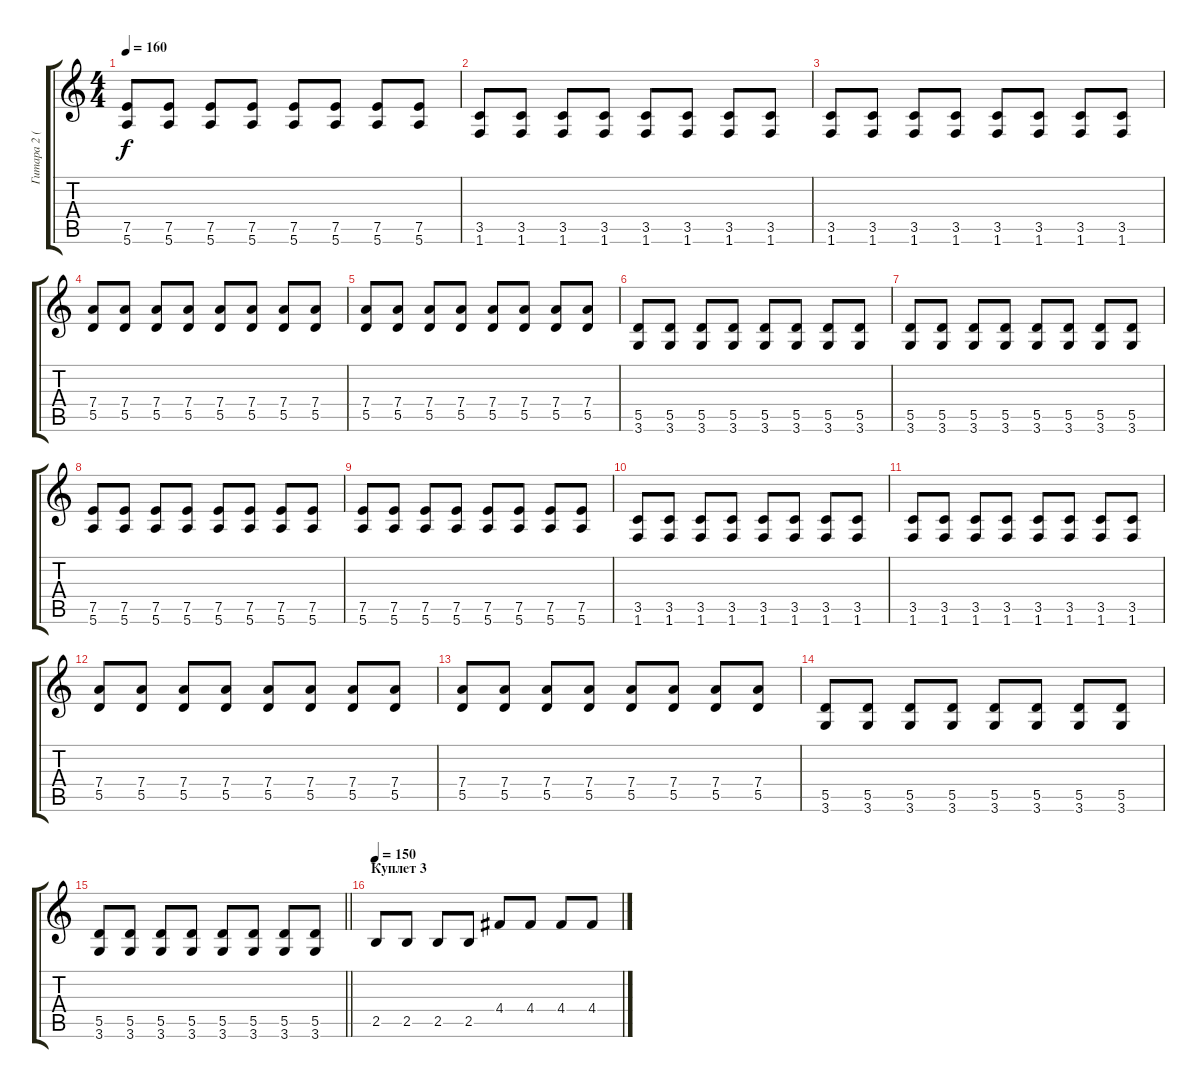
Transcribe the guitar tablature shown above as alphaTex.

\track ("Гитара 2 (ритм)" "Гитара 2 (") {instrument distortionguitar}
\staff {score tabs}
\tuning (E4 B3 G3 D3 A2 E2) {hide}
\ts (4 4)
\tempo 160
\clef g2
\ks c
(7.5 5.6).8{dy f} (7.5 5.6).8 (7.5 5.6).8 (7.5 5.6).8 (7.5 5.6).8 (7.5 5.6).8 (7.5 5.6).8 (7.5 5.6).8 |
(3.5 1.6).8 (3.5 1.6).8 (3.5 1.6).8 (3.5 1.6).8 (3.5 1.6).8 (3.5 1.6).8 (3.5 1.6).8 (3.5 1.6).8 |
(3.5 1.6).8 (3.5 1.6).8 (3.5 1.6).8 (3.5 1.6).8 (3.5 1.6).8 (3.5 1.6).8 (3.5 1.6).8 (3.5 1.6).8 |
(7.4 5.5).8 (7.4 5.5).8 (7.4 5.5).8 (7.4 5.5).8 (7.4 5.5).8 (7.4 5.5).8 (7.4 5.5).8 (7.4 5.5).8 |
(7.4 5.5).8 (7.4 5.5).8 (7.4 5.5).8 (7.4 5.5).8 (7.4 5.5).8 (7.4 5.5).8 (7.4 5.5).8 (7.4 5.5).8 |
(5.5 3.6).8 (5.5 3.6).8 (5.5 3.6).8 (5.5 3.6).8 (5.5 3.6).8 (5.5 3.6).8 (5.5 3.6).8 (5.5 3.6).8 |
(5.5 3.6).8 (5.5 3.6).8 (5.5 3.6).8 (5.5 3.6).8 (5.5 3.6).8 (5.5 3.6).8 (5.5 3.6).8 (5.5 3.6).8 |
(7.5 5.6).8 (7.5 5.6).8 (7.5 5.6).8 (7.5 5.6).8 (7.5 5.6).8 (7.5 5.6).8 (7.5 5.6).8 (7.5 5.6).8 |
(7.5 5.6).8 (7.5 5.6).8 (7.5 5.6).8 (7.5 5.6).8 (7.5 5.6).8 (7.5 5.6).8 (7.5 5.6).8 (7.5 5.6).8 |
(3.5 1.6).8 (3.5 1.6).8 (3.5 1.6).8 (3.5 1.6).8 (3.5 1.6).8 (3.5 1.6).8 (3.5 1.6).8 (3.5 1.6).8 |
(3.5 1.6).8 (3.5 1.6).8 (3.5 1.6).8 (3.5 1.6).8 (3.5 1.6).8 (3.5 1.6).8 (3.5 1.6).8 (3.5 1.6).8 |
(7.4 5.5).8 (7.4 5.5).8 (7.4 5.5).8 (7.4 5.5).8 (7.4 5.5).8 (7.4 5.5).8 (7.4 5.5).8 (7.4 5.5).8 |
(7.4 5.5).8 (7.4 5.5).8 (7.4 5.5).8 (7.4 5.5).8 (7.4 5.5).8 (7.4 5.5).8 (7.4 5.5).8 (7.4 5.5).8 |
(5.5 3.6).8 (5.5 3.6).8 (5.5 3.6).8 (5.5 3.6).8 (5.5 3.6).8 (5.5 3.6).8 (5.5 3.6).8 (5.5 3.6).8 |
\barLineRight lightlight
(5.5 3.6).8 (5.5 3.6).8 (5.5 3.6).8 (5.5 3.6).8 (5.5 3.6).8 (5.5 3.6).8 (5.5 3.6).8 (5.5 3.6).8 |
\section ("" "Куплет 3")
\tempo 150
2.5.8 2.5.8 2.5.8 2.5.8 4.4.8 4.4.8 4.4.8 4.4.8
